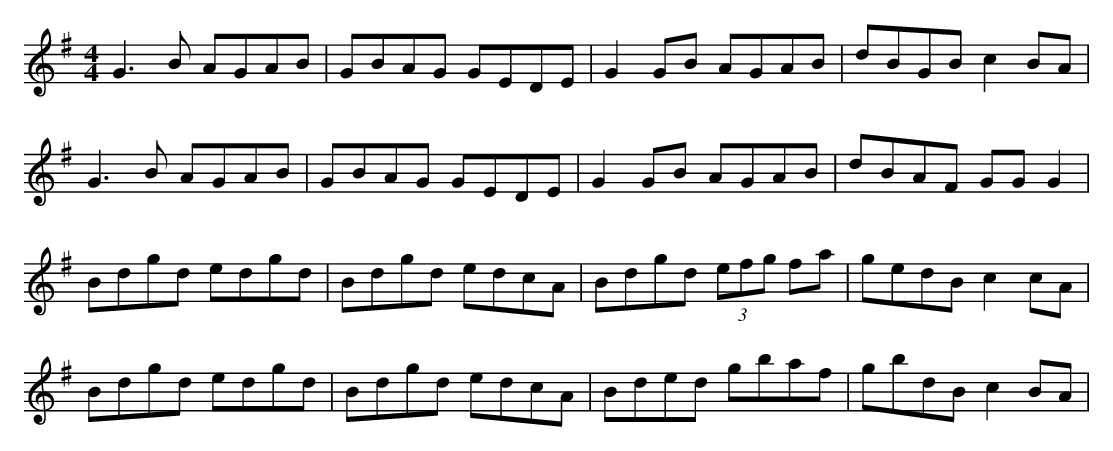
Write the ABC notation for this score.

X:1
M:4/4
K:G
G3B AGAB|GBAG GEDE|G2GB AGAB|dBGB c2BA|
G3B AGAB|GBAG GEDE|G2GB AGAB|dBAF GGG2|
Bdgd edgd|Bdgd edcA|Bdgd (3efg fa|gedB c2cA|
Bdgd edgd|Bdgd edcA|Bded gbaf|gbdB c2BA|
